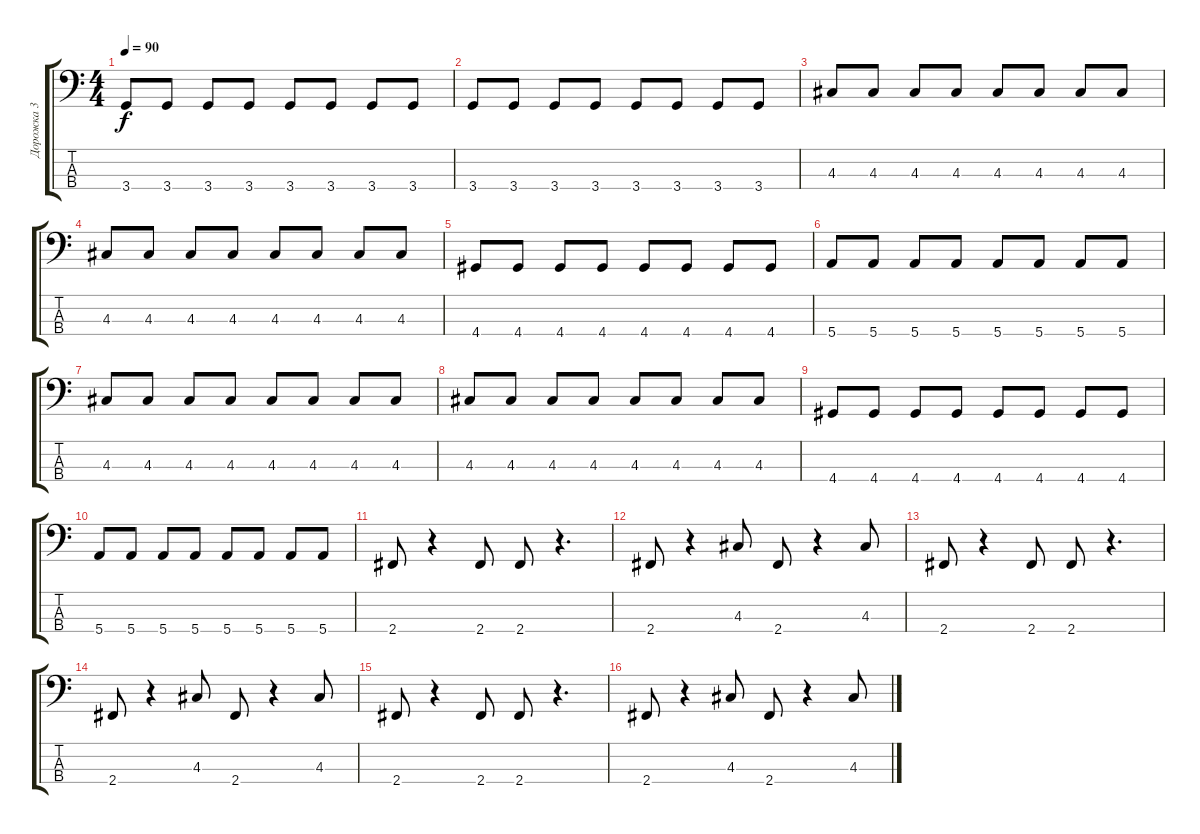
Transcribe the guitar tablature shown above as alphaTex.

\track ("Дорожка 3" "Дорожка 3") {instrument electricbassfinger}
\staff {score tabs}
\tuning (G2 D2 A1 E1) {hide}
\ts (4 4)
\tempo 90
\clef f4
\ks c
3.4.8{dy f} 3.4.8 3.4.8 3.4.8 3.4.8 3.4.8 3.4.8 3.4.8 |
3.4.8 3.4.8 3.4.8 3.4.8 3.4.8 3.4.8 3.4.8 3.4.8 |
4.3.8 4.3.8 4.3.8 4.3.8 4.3.8 4.3.8 4.3.8 4.3.8 |
4.3.8 4.3.8 4.3.8 4.3.8 4.3.8 4.3.8 4.3.8 4.3.8 |
4.4.8 4.4.8 4.4.8 4.4.8 4.4.8 4.4.8 4.4.8 4.4.8 |
5.4.8 5.4.8 5.4.8 5.4.8 5.4.8 5.4.8 5.4.8 5.4.8 |
4.3.8 4.3.8 4.3.8 4.3.8 4.3.8 4.3.8 4.3.8 4.3.8 |
4.3.8 4.3.8 4.3.8 4.3.8 4.3.8 4.3.8 4.3.8 4.3.8 |
4.4.8 4.4.8 4.4.8 4.4.8 4.4.8 4.4.8 4.4.8 4.4.8 |
5.4.8 5.4.8 5.4.8 5.4.8 5.4.8 5.4.8 5.4.8 5.4.8 |
2.4.8 r.4 2.4.8 2.4.8 r.4{d} |
2.4.8 r.4 4.3.8 2.4.8 r.4 4.3.8 |
2.4.8 r.4 2.4.8 2.4.8 r.4{d} |
2.4.8 r.4 4.3.8 2.4.8 r.4 4.3.8 |
2.4.8 r.4 2.4.8 2.4.8 r.4{d} |
2.4.8 r.4 4.3.8 2.4.8 r.4 4.3.8
